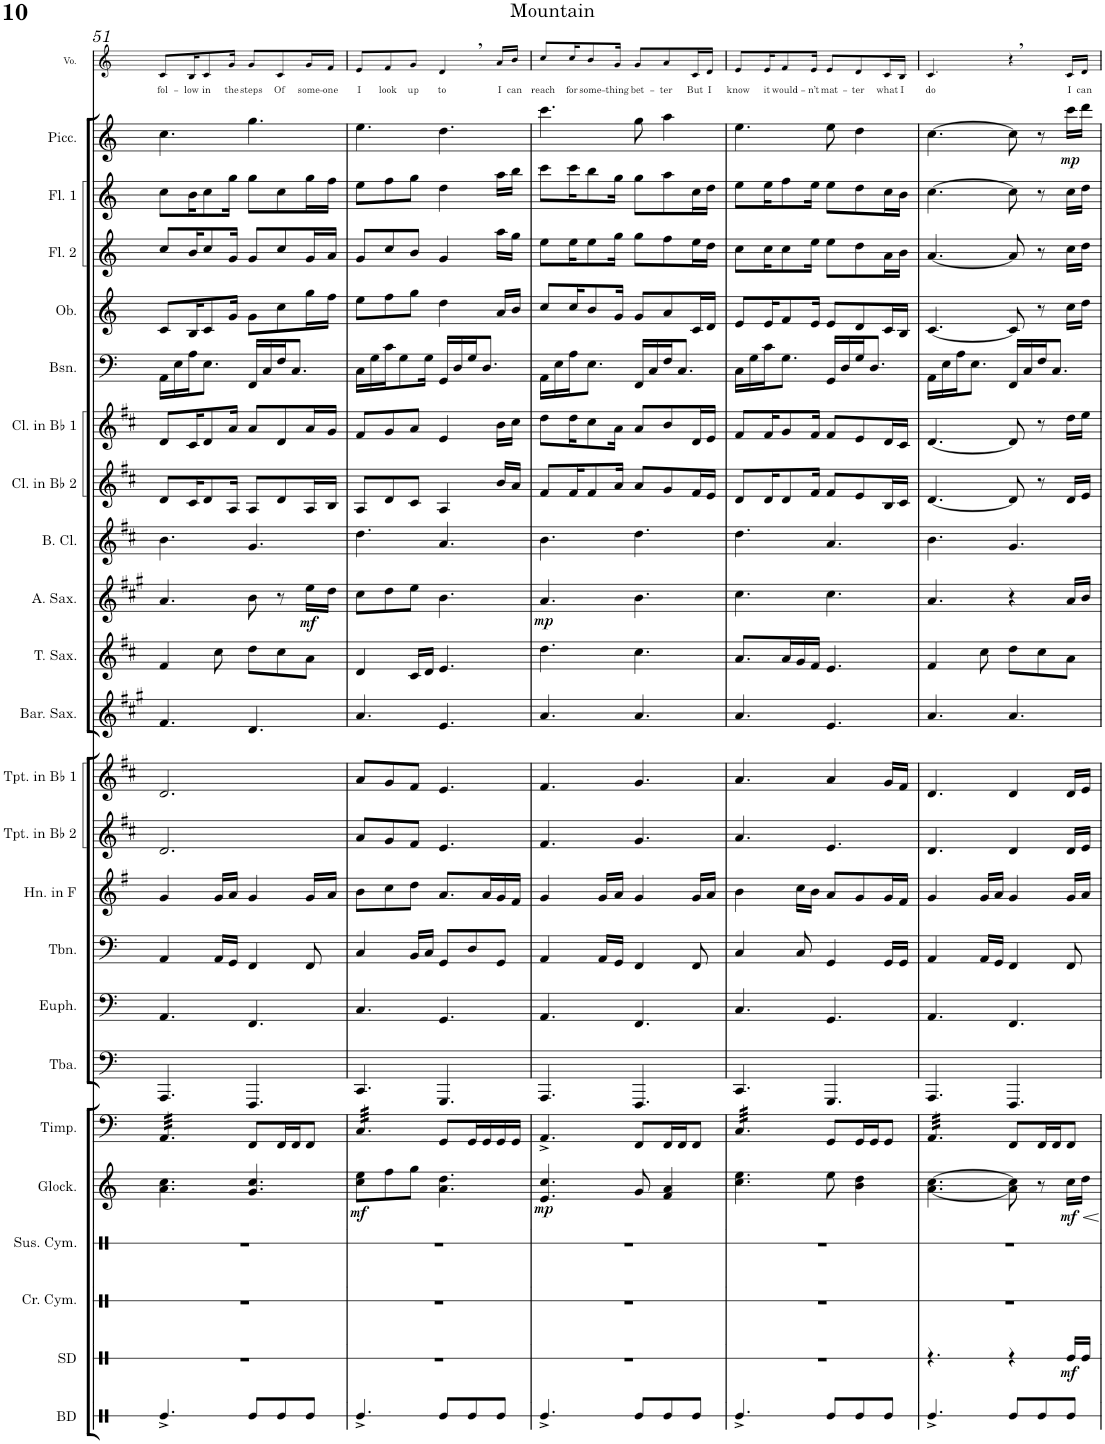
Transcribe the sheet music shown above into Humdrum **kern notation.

**kern	**kern	**dynam	**kern	**kern	**kern	**dynam	**kern	**kern	**kern	**kern	**kern	**kern	**kern	**kern	**kern	**kern	**dynam	**kern	**kern	**kern	**kern	**kern	**kern	**kern	**kern	**dynam	**kern	**text
*part24	*part23	*part23	*part22	*part21	*part20	*part20	*part19	*part18	*part17	*part16	*part15	*part14	*part13	*part12	*part11	*part10	*part10	*part9	*part8	*part7	*part6	*part5	*part4	*part3	*part2	*part2	*part1	*part1
*staff24	*staff23	*staff23	*staff22	*staff21	*staff20	*staff20	*staff19	*staff18	*staff17	*staff16	*staff15	*staff14	*staff13	*staff12	*staff11	*staff10	*staff10	*staff9	*staff8	*staff7	*staff6	*staff5	*staff4	*staff3	*staff2	*staff2	*staff1	*staff1
*I"Bass Drum	*I"Snare Drum	*	*I"Crash Cymbals	*I"Suspended Cymbal	*I"Glockenspiel	*	*I"Timpani	*I"Tuba	*I"Euphonium	*I"Trombone	*I"Horn in F	*I"Trumpet in Bb 2	*I"Trumpet in Bb 1	*I"Baritone Saxophone	*I"Tenor Saxophone	*I"Alto Saxophone	*	*I"Bass Clarinet	*I"Clarinet in Bb 2	*I"Clarinet in Bb 1	*I"Bassoon	*I"Oboe	*I"Flute 2	*I"Flute 1	*I"Piccolo	*	*I"Voice	*
*I'BD	*I'SD	*	*I'Cr. Cym.	*I'Sus. Cym.	*I'Glock.	*	*I'Timp.	*I'Tba.	*I'Euph.	*I'Tbn.	*I'Hn. in F	*I'Tpt. in Bb 2	*I'Tpt. in Bb 1	*I'Bar. Sax.	*I'T. Sax.	*I'A. Sax.	*	*I'B. Cl.	*I'Cl. in Bb 2	*I'Cl. in Bb 1	*I'Bsn.	*I'Ob.	*I'Fl. 2	*I'Fl. 1	*I'Picc.	*	*I'Vo.	*
!!LO:PB:g=z
*clefX	*clefX	*	*clefX	*clefX	*clefG2	*	*clefF4	*clefF4	*clefF4	*clefF4	*clefG2	*clefG2	*clefG2	*clefG2	*clefG2	*clefG2	*	*clefG2	*clefG2	*clefG2	*clefF4	*clefG2	*clefG2	*clefG2	*clefG2	*	*clefG2	*
*	*	*	*	*	*Trd-14c-24	*	*	*	*	*	*Trd4c7	*Trd1c2	*Trd1c2	*Trd12c21	*Trd8c14	*Trd5c9	*	*Trd8c14	*Trd1c2	*Trd1c2	*	*	*	*	*Trd-7c-12	*	*	*
*k[]	*k[]	*	*k[]	*k[]	*k[]	*	*k[]	*k[]	*k[]	*k[]	*k[f#]	*k[f#c#]	*k[f#c#]	*k[f#c#g#]	*k[f#c#]	*k[f#c#g#]	*	*k[f#c#]	*k[f#c#]	*k[f#c#]	*k[]	*k[]	*k[]	*k[]	*k[]	*	*k[]	*
*M6/8	*M6/8	*	*M6/8	*M6/8	*M6/8	*	*M6/8	*M6/8	*M6/8	*M6/8	*M6/8	*M6/8	*M6/8	*M6/8	*M6/8	*M6/8	*	*M6/8	*M6/8	*M6/8	*M6/8	*M6/8	*M6/8	*M6/8	*M6/8	*	*M6/8	*
=51	=51	=51	=51	=51	=51	=51	=51	=51	=51	=51	=51	=51	=51	=51	=51	=51	=51	=51	=51	=51	=51	=51	=51	=51	=51	=51	=51	=51
!	!	!	!	!	!	!	!	!	!	!	!	!	!	!	!	!	!	!	!	!	!	!	!	!	!	!	!	!LO:LY:b
*	*	*	*	*	*	*	*tremolo	*	*	*	*	*	*	*	*	*	*	*	*	*	*	*	*	*	*	*	*	*
4.Re^/	2.r	.	2.r	2.r	4.a\ 4.cc\	.	32AA/LLL	4.AAA/	4.AA/	4AA/	4g/	2.d/	2.d/	4.f#/	4f#/	4.a/	.	4.b\	8d/L	8d/L	16AA\LL	8c/L	8cc/L	8cc\L	4.cc\	.	8c/L	fol-
.	.	.	.	.	.	.	32AA/	.	.	.	.	.	.	.	.	.	.	.	.	.	.	.	.	.	.	.	.	.
.	.	.	.	.	.	.	32AA/	.	.	.	.	.	.	.	.	.	.	.	.	.	16E\	.	.	.	.	.	.	.
.	.	.	.	.	.	.	32AA/	.	.	.	.	.	.	.	.	.	.	.	.	.	.	.	.	.	.	.	.	.
!	!	!	!	!	!	!	!	!	!	!	!	!	!	!	!	!	!	!	!	!	!	!	!	!	!	!	!	!LO:LY:b
.	.	.	.	.	.	.	32AA/	.	.	.	.	.	.	.	.	.	.	.	16c#/K	16c#/K	16A\J	16B/K	16b/K	16b\K	.	.	16B/K	-low
.	.	.	.	.	.	.	32AA/	.	.	.	.	.	.	.	.	.	.	.	.	.	.	.	.	.	.	.	.	.
!	!	!	!	!	!	!	!	!	!	!	!	!	!	!	!	!	!	!	!	!	!	!	!	!	!	!	!	!LO:LY:b
.	.	.	.	.	.	.	32AA/	.	.	.	.	.	.	.	.	.	.	.	8d/	8d/	8.E\J	8c/	8cc/	8cc\	.	.	8c/	in
.	.	.	.	.	.	.	32AA/	.	.	.	.	.	.	.	.	.	.	.	.	.	.	.	.	.	.	.	.	.
.	.	.	.	.	.	.	32AA/	.	.	16AA/LL	16g/LL	.	.	.	8cc#\	.	.	.	.	.	.	.	.	.	.	.	.	.
.	.	.	.	.	.	.	32AA/	.	.	.	.	.	.	.	.	.	.	.	.	.	.	.	.	.	.	.	.	.
!	!	!	!	!	!	!	!	!	!	!	!	!	!	!	!	!	!	!	!	!	!	!	!	!	!	!	!	!LO:LY:b
.	.	.	.	.	.	.	32AA/	.	.	16GG/JJ	16a/JJ	.	.	.	.	.	.	.	16A/Jk	16a/Jk	.	16g/Jk	16g/Jk	16gg\Jk	.	.	16g/Jk	the
.	.	.	.	.	.	.	32AA/JJJ	.	.	.	.	.	.	.	.	.	.	.	.	.	.	.	.	.	.	.	.	.
*	*	*	*	*	*	*	*Xtremolo	*	*	*	*	*	*	*	*	*	*	*	*	*	*	*	*	*	*	*	*	*
!	!	!	!	!	!	!	!	!	!	!	!	!	!	!	!	!	!	!	!	!	!	!	!	!	!	!	!	!LO:LY:b
8Re/L	.	.	.	.	4.g/ 4.cc/	.	8FF/L	4.FFF/	4.FF/	4FF/	4g/	.	.	4.d/	8dd\L	8b\	.	4.g/	8A/L	8a/L	16FF/LL	8g\L	8g/L	8gg\L	4.gg\	.	8g/L	steps
.	.	.	.	.	.	.	.	.	.	.	.	.	.	.	.	.	.	.	.	.	16C/	.	.	.	.	.	.	.
!	!	!	!	!	!	!	!	!	!	!	!	!	!	!	!	!	!	!	!	!	!	!	!	!	!	!	!	!LO:LY:b
8Re/	.	.	.	.	.	.	16FF/L	.	.	.	.	.	.	.	8cc#\	8r	.	.	8d/	8d/	16F/J	8cc\	8cc/	8cc\	.	.	8c/	Of
.	.	.	.	.	.	.	16FF/J	.	.	.	.	.	.	.	.	.	.	.	.	.	8.C/J	.	.	.	.	.	.	.
!	!	!	!	!	!	!	!	!	!	!	!	!	!	!	!	!	!LO:DY:b	!	!	!	!	!	!	!	!	!	!	!LO:LY:b
8Re/J	.	.	.	.	.	.	8FF/J	.	.	8FF/	16g/LL	.	.	.	8a\J	16ee\LL	mf	.	16A/L	16a/L	.	16gg\L	16g/L	16gg\L	.	.	16g/L	some-
!	!	!	!	!	!	!	!	!	!	!	!	!	!	!	!	!	!	!	!	!	!	!	!	!	!	!	!	!LO:LY:b
.	.	.	.	.	.	.	.	.	.	.	16a/JJ	.	.	.	.	16dd\JJ	.	.	16B/JJ	16g/JJ	.	16ff\JJ	16a/JJ	16ff\JJ	.	.	16f/JJ	-one
=52	=52	=52	=52	=52	=52	=52	=52	=52	=52	=52	=52	=52	=52	=52	=52	=52	=52	=52	=52	=52	=52	=52	=52	=52	=52	=52	=52	=52
!	!	!	!	!	!	!LO:DY:b	!	!	!	!	!	!	!	!	!	!	!	!	!	!	!	!	!	!	!	!	!	!LO:LY:b
*	*	*	*	*	*	*	*tremolo	*	*	*	*	*	*	*	*	*	*	*	*	*	*	*	*	*	*	*	*	*
4.Re^/	2.r	.	2.r	2.r	8cc\ 8ee\L	mf	32C/LLL	4.CC/	4.C/	4C/	8b\L	8a/L	8a/L	4.a/	4d/	8cc#\L	.	4.dd\	8A/L	8f#/L	16C\LL	8ee\L	8g/L	8ee\L	4.ee\	.	8e/L	I
.	.	.	.	.	.	.	32C/	.	.	.	.	.	.	.	.	.	.	.	.	.	.	.	.	.	.	.	.	.
.	.	.	.	.	.	.	32C/	.	.	.	.	.	.	.	.	.	.	.	.	.	16G\	.	.	.	.	.	.	.
.	.	.	.	.	.	.	32C/	.	.	.	.	.	.	.	.	.	.	.	.	.	.	.	.	.	.	.	.	.
!	!	!	!	!	!	!	!	!	!	!	!	!	!	!	!	!	!	!	!	!	!	!	!	!	!	!	!	!LO:LY:b
.	.	.	.	.	8ff\	.	32C/	.	.	.	8cc\	8g/	8g/	.	.	8dd\	.	.	8d/	8g/	16c\J	8ff\	8cc/	8ff\	.	.	8f/	look
.	.	.	.	.	.	.	32C/	.	.	.	.	.	.	.	.	.	.	.	.	.	.	.	.	.	.	.	.	.
.	.	.	.	.	.	.	32C/	.	.	.	.	.	.	.	.	.	.	.	.	.	8G\	.	.	.	.	.	.	.
.	.	.	.	.	.	.	32C/	.	.	.	.	.	.	.	.	.	.	.	.	.	.	.	.	.	.	.	.	.
!	!	!	!	!	!	!	!	!	!	!	!	!	!	!	!	!	!	!	!	!	!	!	!	!	!	!	!	!LO:LY:b
.	.	.	.	.	8gg\J	.	32C/	.	.	16BB/LL	8dd\J	8f#/J	8f#/J	.	16c#/LL	8ee\J	.	.	8c#/J	8a/J	.	8gg\J	8b/J	8gg\J	.	.	8g/J	up
.	.	.	.	.	.	.	32C/	.	.	.	.	.	.	.	.	.	.	.	.	.	.	.	.	.	.	.	.	.
.	.	.	.	.	.	.	32C/	.	.	16C/JJ	.	.	.	.	16d/JJ	.	.	.	.	.	16G\Jk	.	.	.	.	.	.	.
.	.	.	.	.	.	.	32C/JJJ	.	.	.	.	.	.	.	.	.	.	.	.	.	.	.	.	.	.	.	.	.
*	*	*	*	*	*	*	*Xtremolo	*	*	*	*	*	*	*	*	*	*	*	*	*	*	*	*	*	*	*	*	*
!	!	!	!	!	!	!	!	!	!	!	!	!	!	!	!	!	!	!	!	!	!	!	!	!	!	!	!	!LO:LY:b
8Re/L	.	.	.	.	4.a\ 4.dd\	.	8GG/L	4.GGG/	4.GG/	8GG/L	8.a/L	4.e/	4.e/	4.e/	4.e/	4.b\	.	4.a/	4A/	4e/	16GG/LL	4dd\	4g/	4dd\	4.dd\	.	4d/	to
.	.	.	.	.	.	.	.	.	.	.	.	.	.	.	.	.	.	.	.	.	16D/	.	.	.	.	.	.	.
8Re/	.	.	.	.	.	.	16GG/L	.	.	8D/	.	.	.	.	.	.	.	.	.	.	16G/J	.	.	.	.	.	.	.
.	.	.	.	.	.	.	16GG/	.	.	.	16a/L	.	.	.	.	.	.	.	.	.	8.D/J	.	.	.	.	.	.	.
!	!	!	!	!	!	!	!	!	!	!	!	!	!	!	!	!	!	!	!	!	!	!	!	!	!	!	!	!LO:LY:b
8Re/J	.	.	.	.	.	.	16GG/	.	.	8GG/J	16g/	.	.	.	.	.	.	.	16b/LL	16b\LL	.	16a/LL	16aa\LL	16aa\LL	.	.	16a/LL	I
!	!	!	!	!	!	!	!	!	!	!	!	!	!	!	!	!	!	!	!	!	!	!	!	!	!	!	!	!LO:LY:b
.	.	.	.	.	.	.	16GG/JJ	.	.	.	16f#/JJ	.	.	.	.	.	.	.	16a/JJ	16cc#\JJ	.	16b/JJ	16gg\JJ	16bb\JJ	.	.	16b/JJ	can
=53	=53	=53	=53	=53	=53	=53	=53	=53	=53	=53	=53	=53	=53	=53	=53	=53	=53	=53	=53	=53	=53	=53	=53	=53	=53	=53	=53	=53
!	!	!	!	!	!	!LO:DY:b	!	!	!	!	!	!	!	!	!	!	!LO:DY:b	!	!	!	!	!	!	!	!	!	!	!LO:LY:b
4.Re^/	2.r	.	2.r	2.r	4.e/ 4.cc/	mp	4.AA^/	4.AAA/	4.AA/	4AA/	4g/	4.f#/	4.f#/	4.a/	4.dd\	4.a/	mp	4.b\	8f#/L	8dd\L	16AA\LL	8cc/L	8ee\L	8ccc\L	4.ccc\	.	8cc/L	reach
.	.	.	.	.	.	.	.	.	.	.	.	.	.	.	.	.	.	.	.	.	16E\	.	.	.	.	.	.	.
!	!	!	!	!	!	!	!	!	!	!	!	!	!	!	!	!	!	!	!	!	!	!	!	!	!	!	!	!LO:LY:b
.	.	.	.	.	.	.	.	.	.	.	.	.	.	.	.	.	.	.	16f#/K	16dd\K	16A\J	16cc/K	16ee\K	16ccc\K	.	.	16cc/K	for
!	!	!	!	!	!	!	!	!	!	!	!	!	!	!	!	!	!	!	!	!	!	!	!	!	!	!	!	!LO:LY:b
.	.	.	.	.	.	.	.	.	.	.	.	.	.	.	.	.	.	.	8f#/	8cc#\	8.E\J	8b/	8ee\	8bb\	.	.	8b/	some-
.	.	.	.	.	.	.	.	.	.	16AA/LL	16g/LL	.	.	.	.	.	.	.	.	.	.	.	.	.	.	.	.	.
!	!	!	!	!	!	!	!	!	!	!	!	!	!	!	!	!	!	!	!	!	!	!	!	!	!	!	!	!LO:LY:b
.	.	.	.	.	.	.	.	.	.	16GG/JJ	16a/JJ	.	.	.	.	.	.	.	16a/Jk	16a\Jk	.	16g/Jk	16gg\Jk	16gg\Jk	.	.	16g/Jk	-thing
!	!	!	!	!	!	!	!	!	!	!	!	!	!	!	!	!	!	!	!	!	!	!	!	!	!	!	!	!LO:LY:b
8Re/L	.	.	.	.	8g/	.	8FF/L	4.FFF/	4.FF/	4FF/	4g/	4.g/	4.g/	4.a/	4.cc#\	4.b\	.	4.dd\	8a/L	8a/L	16FF/LL	8g/L	8gg\L	8gg\L	8gg\	.	8g/L	bet-
.	.	.	.	.	.	.	.	.	.	.	.	.	.	.	.	.	.	.	.	.	16C/	.	.	.	.	.	.	.
!	!	!	!	!	!	!	!	!	!	!	!	!	!	!	!	!	!	!	!	!	!	!	!	!	!	!	!	!LO:LY:b
8Re/	.	.	.	.	4f/ 4a/	.	16FF/L	.	.	.	.	.	.	.	.	.	.	.	8g/	8b/	16F/J	8a/	8ff\	8aa\	4aa\	.	8a/	-ter
.	.	.	.	.	.	.	16FF/J	.	.	.	.	.	.	.	.	.	.	.	.	.	8.C/J	.	.	.	.	.	.	.
!	!	!	!	!	!	!	!	!	!	!	!	!	!	!	!	!	!	!	!	!	!	!	!	!	!	!	!	!LO:LY:b
8Re/J	.	.	.	.	.	.	8FF/J	.	.	8FF/	16g/LL	.	.	.	.	.	.	.	16f#/L	16d/L	.	16c/L	16ee\L	16cc\L	.	.	16c/L	But
!	!	!	!	!	!	!	!	!	!	!	!	!	!	!	!	!	!	!	!	!	!	!	!	!	!	!	!	!LO:LY:b
.	.	.	.	.	.	.	.	.	.	.	16a/JJ	.	.	.	.	.	.	.	16e/JJ	16e/JJ	.	16d/JJ	16dd\JJ	16dd\JJ	.	.	16d/JJ	I
=54	=54	=54	=54	=54	=54	=54	=54	=54	=54	=54	=54	=54	=54	=54	=54	=54	=54	=54	=54	=54	=54	=54	=54	=54	=54	=54	=54	=54
!	!	!	!	!	!	!	!	!	!	!	!	!	!	!	!	!	!	!	!	!	!	!	!	!	!	!	!	!LO:LY:b
*	*	*	*	*	*	*	*tremolo	*	*	*	*	*	*	*	*	*	*	*	*	*	*	*	*	*	*	*	*	*
4.Re^/	2.r	.	2.r	2.r	4.cc\ 4.ee\	.	32C/LLL	4.CC/	4.C/	4C/	4b\	4.a/	4.a/	4.a/	8.a/L	4.cc#\	.	4.dd\	8d/L	8f#/L	16C\LL	8e/L	8cc\L	8ee\L	4.ee\	.	8e/L	know
.	.	.	.	.	.	.	32C/	.	.	.	.	.	.	.	.	.	.	.	.	.	.	.	.	.	.	.	.	.
.	.	.	.	.	.	.	32C/	.	.	.	.	.	.	.	.	.	.	.	.	.	16G\	.	.	.	.	.	.	.
.	.	.	.	.	.	.	32C/	.	.	.	.	.	.	.	.	.	.	.	.	.	.	.	.	.	.	.	.	.
!	!	!	!	!	!	!	!	!	!	!	!	!	!	!	!	!	!	!	!	!	!	!	!	!	!	!	!	!LO:LY:b
.	.	.	.	.	.	.	32C/	.	.	.	.	.	.	.	.	.	.	.	16d/K	16f#/K	16c\J	16e/K	16cc\K	16ee\K	.	.	16e/K	it
.	.	.	.	.	.	.	32C/	.	.	.	.	.	.	.	.	.	.	.	.	.	.	.	.	.	.	.	.	.
!	!	!	!	!	!	!	!	!	!	!	!	!	!	!	!	!	!	!	!	!	!	!	!	!	!	!	!	!LO:LY:b
.	.	.	.	.	.	.	32C/	.	.	.	.	.	.	.	16a/L	.	.	.	8d/	8g/	8.G\J	8f/	8cc\	8ff\	.	.	8f/	would-
.	.	.	.	.	.	.	32C/	.	.	.	.	.	.	.	.	.	.	.	.	.	.	.	.	.	.	.	.	.
.	.	.	.	.	.	.	32C/	.	.	8C/	16cc\LL	.	.	.	16g/	.	.	.	.	.	.	.	.	.	.	.	.	.
.	.	.	.	.	.	.	32C/	.	.	.	.	.	.	.	.	.	.	.	.	.	.	.	.	.	.	.	.	.
!	!	!	!	!	!	!	!	!	!	!	!	!	!	!	!	!	!	!	!	!	!	!	!	!	!	!	!	!LO:LY:b
.	.	.	.	.	.	.	32C/	.	.	.	16b\JJ	.	.	.	16f#/JJ	.	.	.	16f#/Jk	16f#/Jk	.	16e/Jk	16ee\Jk	16ee\Jk	.	.	16e/Jk	-n’t
.	.	.	.	.	.	.	32C/JJJ	.	.	.	.	.	.	.	.	.	.	.	.	.	.	.	.	.	.	.	.	.
*	*	*	*	*	*	*	*Xtremolo	*	*	*	*	*	*	*	*	*	*	*	*	*	*	*	*	*	*	*	*	*
!	!	!	!	!	!	!	!	!	!	!	!	!	!	!	!	!	!	!	!	!	!	!	!	!	!	!	!	!LO:LY:b
8Re/L	.	.	.	.	8ee\	.	8GG/L	4.GGG/	4.GG/	4GG/	8a/L	4.e/	4a/	4.e/	4.e/	4.cc#\	.	4.a/	8f#/L	8f#/L	16GG/LL	8e/L	8ee\L	8ee\L	8ee\	.	8e/L	mat-
.	.	.	.	.	.	.	.	.	.	.	.	.	.	.	.	.	.	.	.	.	16D/	.	.	.	.	.	.	.
!	!	!	!	!	!	!	!	!	!	!	!	!	!	!	!	!	!	!	!	!	!	!	!	!	!	!	!	!LO:LY:b
8Re/	.	.	.	.	4b\ 4dd\	.	16GG/L	.	.	.	8g/	.	.	.	.	.	.	.	8e/	8e/	16G/J	8d/	8dd\	8dd\	4dd\	.	8d/	-ter
.	.	.	.	.	.	.	16GG/J	.	.	.	.	.	.	.	.	.	.	.	.	.	8.D/J	.	.	.	.	.	.	.
!	!	!	!	!	!	!	!	!	!	!	!	!	!	!	!	!	!	!	!	!	!	!	!	!	!	!	!	!LO:LY:b
8Re/J	.	.	.	.	.	.	8GG/J	.	.	16GG/LL	16g/L	.	16g/LL	.	.	.	.	.	16B/L	16d/L	.	16c/L	16a\L	16cc\L	.	.	16c/L	what
!	!	!	!	!	!	!	!	!	!	!	!	!	!	!	!	!	!	!	!	!	!	!	!	!	!	!	!	!LO:LY:b
.	.	.	.	.	.	.	.	.	.	16GG/JJ	16f#/JJ	.	16f#/JJ	.	.	.	.	.	16c#/JJ	16c#/JJ	.	16B/JJ	16b\JJ	16b\JJ	.	.	16B/JJ	I
=55	=55	=55	=55	=55	=55	=55	=55	=55	=55	=55	=55	=55	=55	=55	=55	=55	=55	=55	=55	=55	=55	=55	=55	=55	=55	=55	=55	=55
!	!	!	!	!	!	!	!	!	!	!	!	!	!	!	!	!	!	!	!	!	!	!	!	!	!	!	!	!LO:LY:b
*	*	*	*	*	*	*	*tremolo	*	*	*	*	*	*	*	*	*	*	*	*	*	*	*	*	*	*	*	*	*
4.Re^/	4.r	.	2.r	2.r	[4.a\ [4.cc\	.	32AA/LLL	4.AAA/	4.AA/	4AA/	4g/	4.d/	4.d/	4.a/	4f#/	4.a/	.	4.b\	[4.d/	[4.d/	16AA\LL	[4.c/	[4.a/	[4.cc\	[4.cc\	.	4.c/	do
.	.	.	.	.	.	.	32AA/	.	.	.	.	.	.	.	.	.	.	.	.	.	.	.	.	.	.	.	.	.
.	.	.	.	.	.	.	32AA/	.	.	.	.	.	.	.	.	.	.	.	.	.	16E\	.	.	.	.	.	.	.
.	.	.	.	.	.	.	32AA/	.	.	.	.	.	.	.	.	.	.	.	.	.	.	.	.	.	.	.	.	.
.	.	.	.	.	.	.	32AA/	.	.	.	.	.	.	.	.	.	.	.	.	.	16A\J	.	.	.	.	.	.	.
.	.	.	.	.	.	.	32AA/	.	.	.	.	.	.	.	.	.	.	.	.	.	.	.	.	.	.	.	.	.
.	.	.	.	.	.	.	32AA/	.	.	.	.	.	.	.	.	.	.	.	.	.	8.E\J	.	.	.	.	.	.	.
.	.	.	.	.	.	.	32AA/	.	.	.	.	.	.	.	.	.	.	.	.	.	.	.	.	.	.	.	.	.
.	.	.	.	.	.	.	32AA/	.	.	16AA/LL	16g/LL	.	.	.	8cc#\	.	.	.	.	.	.	.	.	.	.	.	.	.
.	.	.	.	.	.	.	32AA/	.	.	.	.	.	.	.	.	.	.	.	.	.	.	.	.	.	.	.	.	.
.	.	.	.	.	.	.	32AA/	.	.	16GG/JJ	16a/JJ	.	.	.	.	.	.	.	.	.	.	.	.	.	.	.	.	.
.	.	.	.	.	.	.	32AA/JJJ	.	.	.	.	.	.	.	.	.	.	.	.	.	.	.	.	.	.	.	.	.
*	*	*	*	*	*	*	*Xtremolo	*	*	*	*	*	*	*	*	*	*	*	*	*	*	*	*	*	*	*	*	*
8Re/L	4r	.	.	.	8a\] 8cc\]	.	8FF/L	4.FFF/	4.FF/	4FF/	4g/	4d/	4d/	4.a/	8dd\L	4r	.	4.g/	8d/]	8d/]	16FF/LL	8c/]	8a/]	8cc\]	8cc\]	.	4r	.
.	.	.	.	.	.	.	.	.	.	.	.	.	.	.	.	.	.	.	.	.	16C/	.	.	.	.	.	.	.
8Re/	.	.	.	.	8r	.	16FF/L	.	.	.	.	.	.	.	8cc#\	.	.	.	8r	8r	16F/J	8r	8r	8r	8r	.	.	.
.	.	.	.	.	.	.	16FF/J	.	.	.	.	.	.	.	.	.	.	.	.	.	8.C/J	.	.	.	.	.	.	.
!	!	!LO:DY:b	!	!	!	!LO:DY:b	!	!	!	!	!	!	!	!	!	!	!	!	!	!	!	!	!	!	!	!LO:DY:b	!	!LO:LY:b
8Re/J	16Re/LL	mf	.	.	16cc\LL	mf	8FF/J	.	.	8FF/	16g/LL	16d/LL	16d/LL	.	8a\J	16a/LL	.	.	16d/LL	16dd\LL	.	16cc\LL	16cc\LL	16cc\LL	16ccc\LL	mp	16c/LL	I
!	!	!	!	!	!	!	!	!	!	!	!	!	!	!	!	!	!	!	!	!	!	!	!	!	!	!	!	!LO:LY:b
.	16Re/JJ	.	.	.	16dd\JJ	.	.	.	.	.	16a/JJ	16e/JJ	16e/JJ	.	.	16b/JJ	.	.	16e/JJ	16ee\JJ	.	16dd\JJ	16dd\JJ	16dd\JJ	16ddd\JJ	.	16d/JJ	can
=	=	=	=	=	=	=	=	=	=	=	=	=	=	=	=	=	=	=	=	=	=	=	=	=	=	=	=	=
*-	*-	*-	*-	*-	*-	*-	*-	*-	*-	*-	*-	*-	*-	*-	*-	*-	*-	*-	*-	*-	*-	*-	*-	*-	*-	*-	*-	*-
